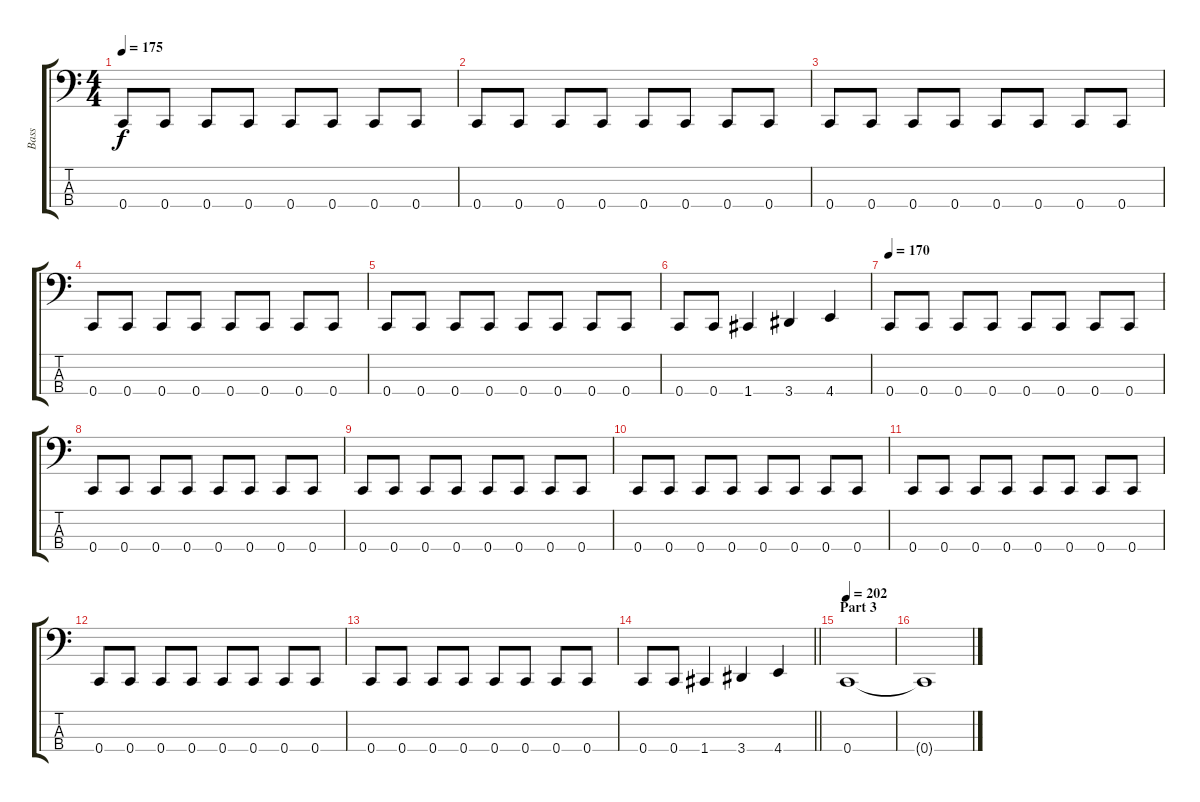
\track ("Bass" "Bass") {instrument electricbassfinger}
\staff {score tabs}
\tuning (Eb2 Bb1 F1 C1) {hide}
\ts (4 4)
\tempo 175
\clef f4
\ks c
0.4.8{dy f} 0.4.8 0.4.8 0.4.8 0.4.8 0.4.8 0.4.8 0.4.8 |
0.4.8 0.4.8 0.4.8 0.4.8 0.4.8 0.4.8 0.4.8 0.4.8 |
0.4.8 0.4.8 0.4.8 0.4.8 0.4.8 0.4.8 0.4.8 0.4.8 |
0.4.8 0.4.8 0.4.8 0.4.8 0.4.8 0.4.8 0.4.8 0.4.8 |
0.4.8 0.4.8 0.4.8 0.4.8 0.4.8 0.4.8 0.4.8 0.4.8 |
0.4.8 0.4.8 1.4.4 3.4.4 4.4.4 |
\tempo 170
0.4.8 0.4.8 0.4.8 0.4.8 0.4.8 0.4.8 0.4.8 0.4.8 |
0.4.8 0.4.8 0.4.8 0.4.8 0.4.8 0.4.8 0.4.8 0.4.8 |
0.4.8 0.4.8 0.4.8 0.4.8 0.4.8 0.4.8 0.4.8 0.4.8 |
0.4.8 0.4.8 0.4.8 0.4.8 0.4.8 0.4.8 0.4.8 0.4.8 |
0.4.8 0.4.8 0.4.8 0.4.8 0.4.8 0.4.8 0.4.8 0.4.8 |
0.4.8 0.4.8 0.4.8 0.4.8 0.4.8 0.4.8 0.4.8 0.4.8 |
0.4.8 0.4.8 0.4.8 0.4.8 0.4.8 0.4.8 0.4.8 0.4.8 |
\barLineRight lightlight
0.4.8 0.4.8 1.4.4 3.4.4 4.4.4 |
\section ("" "Part 3")
\tempo 202
0.4.1 |
0.4{t}.1
